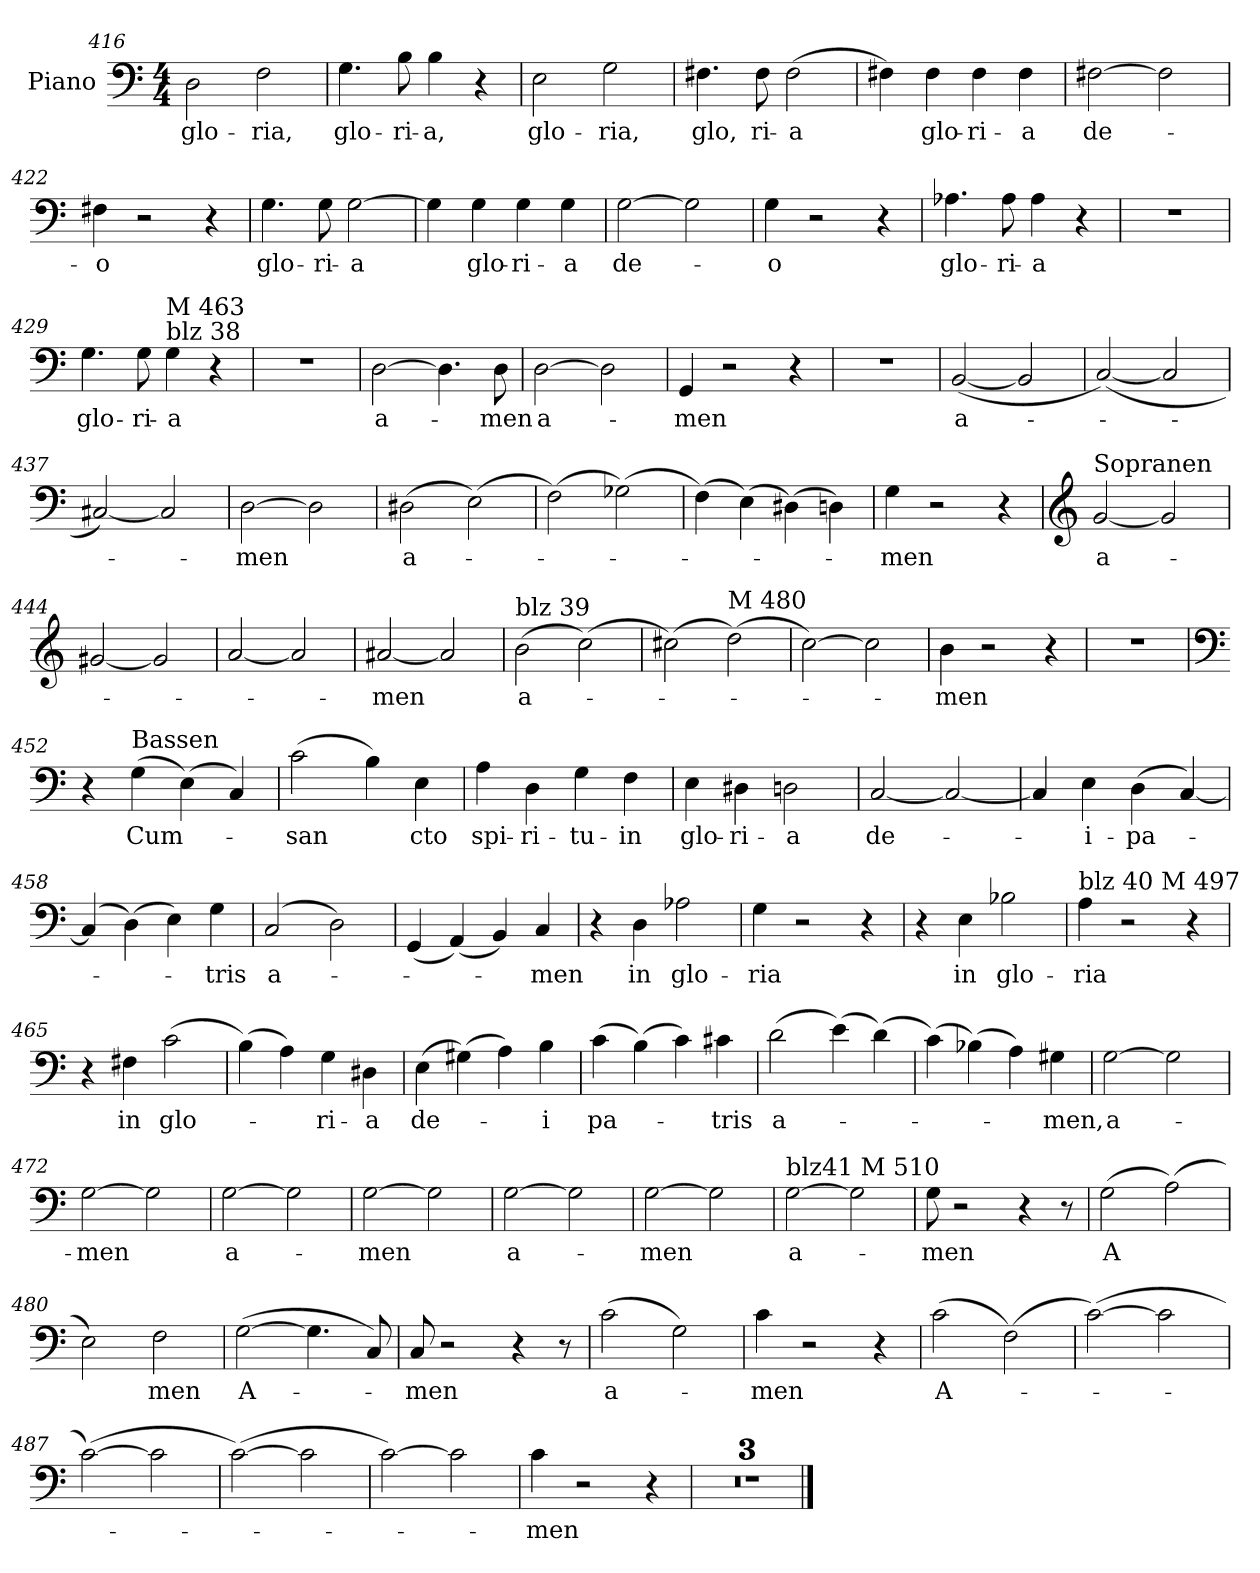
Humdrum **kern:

**kern	**text
*part1	*part1
*staff1	*staff1
*I"Piano	*
*I'Pno.	*
*clefF4	*
*k[]	*
*M4/4	*
=416	=416
2D\	glo-
2F\	-ria,
=417	=417
4.G\	glo-
8B\	-ri-
4B\	-a,
4r	.
=418	=418
2E\	glo-
2G\	-ria,
=419	=419
4.F#X\	glo,
8F#\	ri-
(2F#\	-a
=420	=420
4F#X\)	.
4F#\	glo-
4F#\	-ri-
4F#\	-a
=421	=421
[2F#X\	de-
2F#\]	.
=422	=422
4F#X\	-o
2r	.
4r	.
=423	=423
4.G\	glo-
8G\	-ri-
[2G\	-a
!!LO:LB:g=z
=424	=424
4G\]	.
4G\	glo-
4G\	-ri-
4G\	-a
=425	=425
[2G\	de-
2G\]	.
=426	=426
4G\	-o
2r	.
4r	.
=427	=427
4.A-X\	glo-
8A-\	-ri-
4A-\	-a
4r	.
=428	=428
1r	.
=429	=429
4.G\	glo-
8G\	-ri-
!LO:TX:a:t=blz 38	!
!LO:TX:a:t=M 463	!
4G\	-a
4r	.
=430	=430
1r	.
=431	=431
[2D\	a-
4.D\]	.
8D\	-men
=432	=432
[2D\	a-
2D\]	.
=433	=433
4GG/	-men
2r	.
4r	.
=434	=434
1r	.
!!LO:PB:g=z
=435	=435
([2BB/	a-
2BB/]	.
=436	=436
([2C/)	.
2C/]	.
=437	=437
[2C#X/)	.
2C#/]	.
=438	=438
[2D\	-men
2D\]	.
=439	=439
(2D#X\	a-
(2E\)	.
=440	=440
(2F\)	.
(2G-X\)	.
=441	=441
(4F\)	.
(4E\)	.
(4D#X\)	.
4Dn\)	.
=442	=442
4G\	-men
2r	.
4r	.
=443	=443
*clefG2	*
!LO:TX:a:t=Sopranen	!
[2g/	a-
2g/]	.
=444	=444
[2g#X/	.
2g#/]	.
=445	=445
[2a/	.
2a/]	.
!!LO:LB:g=z
=446	=446
[2a#X/	-men
2a#/]	.
=447	=447
!LO:TX:a:t=blz  39	!
(2b\	a-
(2cc\)	.
=448	=448
(2cc#X\)	.
!LO:TX:a:t=M 480	!
(2dd\)	.
=449	=449
[2cc\)	.
2cc\]	.
=450	=450
4b\	-men
2r	.
4r	.
=451	=451
1r	.
=452	=452
*clefF4	*
4r	.
!LO:TX:a:t=Bassen	!
(4G\	Cum-
(4E\)	.
4C/)	.
=453	=453
(2c\	-san
4B\)	.
4E\	cto
=454	=454
4A\	spi-
4D\	-ri-
4G\	-tu-
4F\	-in
!!LO:LB:g=z
=455	=455
4E\	glo-
4D#X\	-ri-
2Dn\	-a
=456	=456
[2C/	de-
2C/_	.
=457	=457
4C/]	.
4E\	-i-
(4D\	-pa-
[4C/)	.
=458	=458
(4C/]	.
(4D\)	.
4E\)	.
4G\	-tris
=459	=459
(2C/	a-
2D\)	.
=460	=460
(4GG/	.
(4AA/)	.
4BB/)	.
4C/	men
=461	=461
4r	.
4D\	in
2A-X\	glo-
=462	=462
4G\	-ria
2r	.
4r	.
=463	=463
4r	.
4E\	in
2B-X\	glo-
!!LO:LB:g=z
=464	=464
!LO:TX:a:t=blz 40 M 497	!
4A\	ria
2r	.
4r	.
=465	=465
4r	.
4F#X\	in
(2c\	glo-
=466	=466
(4B\)	.
4A\)	.
4G\	-ri-
4D#X\	-a
=467	=467
(4E\	de-
(4G#X\)	.
4A\)	.
4B\	-i
=468	=468
(4c\	pa-
(4B\)	.
4c\)	.
4c#X\	-tris
=469	=469
(2d\	a-
(4e\)	.
(4d\)	.
=470	=470
(4c\)	.
(4B-X\)	.
4A\)	.
4G#X\	-men,
=471	=471
[2G\	a-
2G\]	.
!!LO:LB:g=z
=472	=472
[2G\	-men
2G\]	.
=473	=473
[2G\	a-
2G\]	.
=474	=474
[2G\	-men
2G\]	.
=475	=475
[2G\	a-
2G\]	.
=476	=476
[2G\	-men
2G\]	.
=477	=477
!LO:TX:a:t=blz41 M 510	!
[2G\	a-
2G\]	.
=478	=478
8G\	-men
2r	.
4r	.
8r	.
=479	=479
(2G\	A
(2A\)	.
=480	=480
2E\)	.
2F\	men
=481	=481
([2G\	A-
4.G\]	.
8C/)	.
!!LO:LB:g=z
=482	=482
8C/	-men
2r	.
4r	.
8r	.
=483	=483
(2c\	a-
2G\)	.
=484	=484
4c\	-men
2r	.
4r	.
=485	=485
(2c\	A-
(2F\)	.
=486	=486
([2c\)	.
2c\]	.
=487	=487
([2c\)	.
2c\]	.
=488	=488
([2c\)	.
2c\]	.
=489	=489
[2c\)	.
2c\]	.
=490	=490
4c\	-men
2r	.
4r	.
=491	=491
1r	.
=492	=492
1r	.
=493	=493
1r	.
==	==
*-	*-
